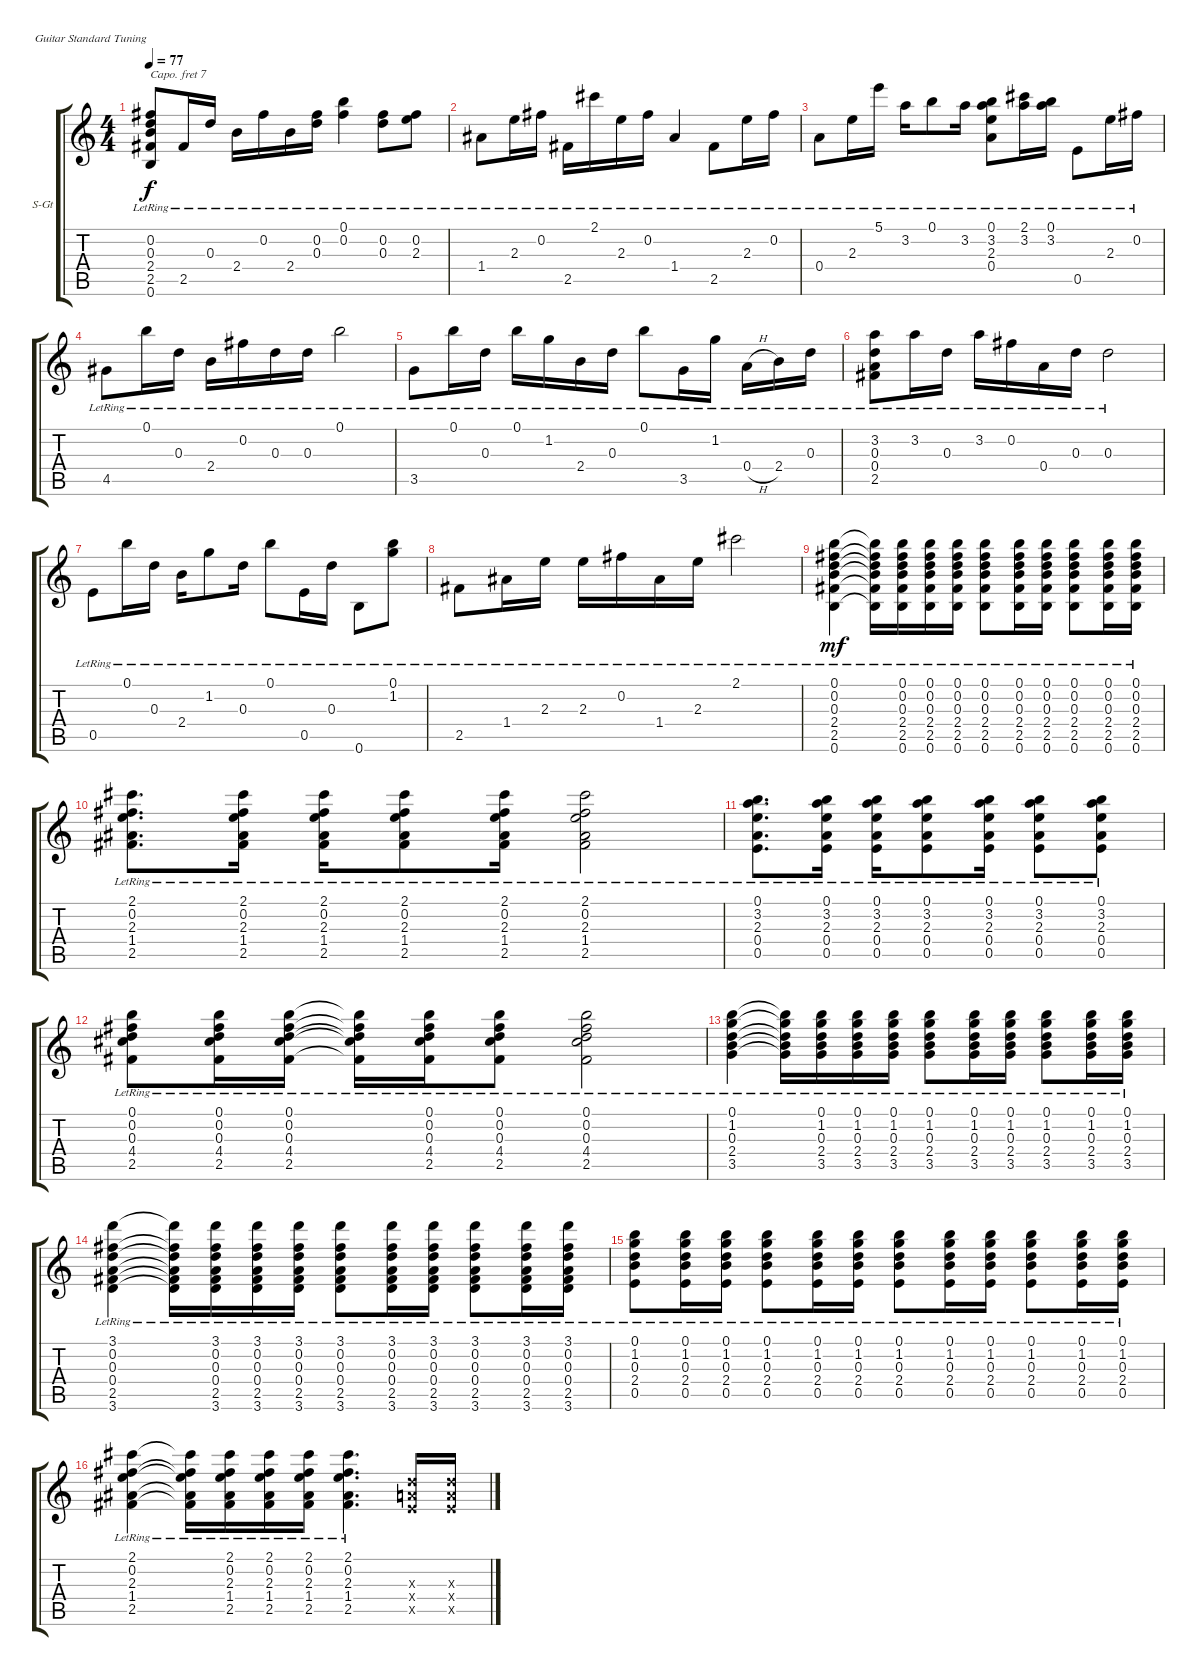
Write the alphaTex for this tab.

\defaultSystemsLayout 4
\bracketExtendMode groupsimilarinstruments
\firstSystemTrackNameOrientation horizontal
\otherSystemsTrackNameOrientation horizontal
\track ("Steel Guitar" "S-Gt") {instrument acousticguitarsteel}
\staff {score tabs}
\capo 7
\tuning (E4 B3 G3 D3 A2 E2)
\ts (4 4)
\tempo 77
\clef g2
\ks c
(0.6{lr} 2.5{lr} 2.4{lr} 0.3{lr} 0.2{lr}).8{dy f} 2.5{lr}.16 0.3{lr}.16 2.4{lr}.16 0.2{lr}.16 2.4{lr}.16 (0.3{lr} 0.2).16 (0.1{lr} 0.2).4 (0.3{lr} 0.2).8 (2.3{lr} 0.2{lr}).8 |
1.4{lr}.8 2.3{lr}.16 0.2{lr}.16 2.5{lr}.16 2.1{lr}.16 2.3{lr}.16 0.2{lr}.16 1.4{lr}.4 2.5{lr}.8 2.3{lr}.16 0.2{lr}.16 |
0.4{lr}.8 2.3{lr}.16 5.1{lr}.16 3.2{lr}.16 0.1{lr}.8 3.2{lr}.16 (0.4{lr} 2.3 3.2 0.1).8 (2.1{lr} 3.2{lr}).16 (3.2{lr} 0.1).16 0.5{lr}.8 2.3{lr}.16 0.2{lr}.16 |
4.5{lr}.8 0.1{lr}.16 0.3{lr}.16 2.4{lr}.16 0.2{lr}.16 0.3{lr}.16 0.3{lr}.16 0.1{lr}.2 |
3.5{lr}.8 0.1{lr}.16 0.3{lr}.16 0.1{lr}.16 1.2{lr}.16 2.4{lr}.16 0.3{lr}.16 0.1{lr}.8 3.5{lr}.16 1.2{lr}.16 0.4{h lr}.16 2.4{lr}.16 0.3{lr}.16 |
(0.4{lr} 2.5{lr} 0.3{lr} 3.2{lr}).8 3.2{lr}.16 0.3{lr}.16 3.2{lr}.16 0.2{lr}.16 0.4{lr}.16 0.3{lr}.16 0.3{lr}.2 |
0.5{lr}.8 0.1{lr}.16 0.3{lr}.16 2.4{lr}.16 1.2{lr}.8 0.3{lr}.16 0.1{lr}.8 0.5{lr}.16 0.3{lr}.16 0.6{lr}.8 (1.2{lr} 0.1{lr}).8 |
2.5{lr}.8 1.4{lr}.16 2.3{lr}.16 2.3{lr}.16 0.2{lr}.16 1.4{lr}.16 2.3{lr}.16 2.1{lr}.2 |
(0.6{lr} 2.5{lr} 2.4{lr} 0.3{lr} 0.2{lr} 0.1{lr}).4{dy mf} (0.1{lr t} 0.2{lr t} 0.3{lr t} 2.4{lr t} 2.5{lr t} 0.6{lr t}).16 (0.6{lr} 2.5{lr} 2.4{lr} 0.3{lr} 0.2{lr} 0.1{lr}).16 (0.6{lr} 2.5{lr} 2.4{lr} 0.3{lr} 0.2{lr} 0.1{lr}).16 (0.6{lr} 2.5{lr} 2.4{lr} 0.3{lr} 0.2{lr} 0.1{lr}).16 (0.6{lr} 2.5{lr} 2.4{lr} 0.3{lr} 0.2{lr} 0.1{lr}).8 (0.6{lr} 2.5{lr} 2.4{lr} 0.3{lr} 0.2{lr} 0.1{lr}).16 (0.6{lr} 2.5{lr} 2.4{lr} 0.3{lr} 0.2{lr} 0.1{lr}).16 (0.6{lr} 2.5{lr} 2.4{lr} 0.3{lr} 0.2{lr} 0.1{lr}).8 (0.6{lr} 2.5{lr} 2.4{lr} 0.3{lr} 0.2{lr} 0.1{lr}).16 (0.6{lr} 2.5{lr} 2.4{lr} 0.3{lr} 0.2{lr} 0.1{lr}).16 |
(2.5{lr} 1.4{lr} 2.3{lr} 0.2{lr} 2.1{lr}).8{d} (2.5{lr} 1.4{lr} 2.3{lr} 0.2{lr} 2.1{lr}).16 (2.5{lr} 1.4{lr} 2.3{lr} 0.2{lr} 2.1{lr}).16 (2.5{lr} 1.4{lr} 2.3{lr} 0.2{lr} 2.1{lr}).8 (2.5{lr} 1.4{lr} 2.3{lr} 0.2{lr} 2.1{lr}).16 (2.5{lr} 1.4{lr} 2.3{lr} 0.2{lr} 2.1{lr}).2 |
(0.5{lr} 0.4{lr} 2.3{lr} 3.2{lr} 0.1{lr}).8{d} (0.5{lr} 0.4{lr} 2.3{lr} 3.2{lr} 0.1{lr}).16 (0.5{lr} 0.4{lr} 2.3{lr} 3.2{lr} 0.1{lr}).16 (0.5{lr} 0.4{lr} 2.3{lr} 3.2{lr} 0.1{lr}).8 (0.5{lr} 0.4{lr} 2.3{lr} 3.2{lr} 0.1{lr}).16 (0.5{lr} 0.4{lr} 2.3{lr} 3.2{lr} 0.1{lr}).8 (0.5{lr} 0.4{lr} 2.3{lr} 3.2{lr} 0.1{lr}).8 |
(2.5{lr} 4.4{lr} 0.3{lr} 0.2{lr} 0.1{lr}).8 (2.5{lr} 4.4{lr} 0.3{lr} 0.2{lr} 0.1{lr}).16 (2.5{lr} 4.4{lr} 0.3{lr} 0.2{lr} 0.1{lr}).16 (2.5{lr t} 4.4{lr t} 0.3{lr t} 0.2{lr t} 0.1{lr t}).16 (2.5{lr} 4.4{lr} 0.3{lr} 0.2{lr} 0.1{lr}).16 (2.5{lr} 4.4{lr} 0.3{lr} 0.2{lr} 0.1{lr}).8 (2.5{lr} 4.4{lr} 0.3{lr} 0.2{lr} 0.1{lr}).2 |
(3.5{lr} 2.4{lr} 0.3{lr} 1.2{lr} 0.1{lr}).4 (0.1{lr t} 1.2{lr t} 0.3{lr t} 2.4{lr t} 3.5{lr t}).16 (3.5{lr} 2.4{lr} 0.3{lr} 1.2{lr} 0.1{lr}).16 (3.5{lr} 2.4{lr} 0.3{lr} 1.2{lr} 0.1{lr}).16 (3.5{lr} 2.4{lr} 0.3{lr} 1.2{lr} 0.1{lr}).16 (3.5{lr} 2.4{lr} 0.3{lr} 1.2{lr} 0.1{lr}).8 (3.5{lr} 2.4{lr} 0.3{lr} 1.2{lr} 0.1{lr}).16 (3.5{lr} 2.4{lr} 0.3{lr} 1.2{lr} 0.1{lr}).16 (3.5{lr} 2.4{lr} 0.3{lr} 1.2{lr} 0.1{lr}).8 (3.5{lr} 2.4{lr} 0.3{lr} 1.2{lr} 0.1{lr}).16 (3.5{lr} 2.4{lr} 0.3{lr} 1.2{lr} 0.1{lr}).16 |
(3.6{lr} 2.5{lr} 0.4{lr} 0.3{lr} 0.2{lr} 3.1{lr}).4 (3.6{lr t} 2.5{lr t} 0.4{lr t} 0.3{lr t} 0.2{lr t} 3.1{lr t}).16 (3.6{lr} 2.5{lr} 0.4{lr} 0.3{lr} 0.2{lr} 3.1{lr}).16 (3.6{lr} 2.5{lr} 0.4{lr} 0.3{lr} 0.2{lr} 3.1{lr}).16 (3.6{lr} 2.5{lr} 0.4{lr} 0.3{lr} 0.2{lr} 3.1{lr}).16 (3.6{lr} 2.5{lr} 0.4{lr} 0.3{lr} 0.2{lr} 3.1{lr}).8 (3.6{lr} 2.5{lr} 0.4{lr} 0.3{lr} 0.2{lr} 3.1{lr}).16 (3.6{lr} 2.5{lr} 0.4{lr} 0.3{lr} 0.2{lr} 3.1{lr}).16 (3.6{lr} 2.5{lr} 0.4{lr} 0.3{lr} 0.2{lr} 3.1{lr}).8 (3.6{lr} 2.5{lr} 0.4{lr} 0.3{lr} 0.2{lr} 3.1{lr}).16 (3.6{lr} 2.5{lr} 0.4{lr} 0.3{lr} 0.2{lr} 3.1{lr}).16 |
(0.5{lr} 2.4{lr} 0.3{lr} 1.2{lr} 0.1{lr}).8 (0.5{lr} 2.4{lr} 0.3{lr} 1.2{lr} 0.1{lr}).16 (0.5{lr} 2.4{lr} 0.3{lr} 1.2{lr} 0.1{lr}).16 (0.5{lr} 2.4{lr} 0.3{lr} 1.2{lr} 0.1{lr}).8 (0.5{lr} 2.4{lr} 0.3{lr} 1.2{lr} 0.1{lr}).16 (0.5{lr} 2.4{lr} 0.3{lr} 1.2{lr} 0.1{lr}).16 (0.5{lr} 2.4{lr} 0.3{lr} 1.2{lr} 0.1{lr}).8 (0.5{lr} 2.4{lr} 0.3{lr} 1.2{lr} 0.1{lr}).16 (0.5{lr} 2.4{lr} 0.3{lr} 1.2{lr} 0.1{lr}).16 (0.5{lr} 2.4{lr} 0.3{lr} 1.2{lr} 0.1{lr}).8 (0.5{lr} 2.4{lr} 0.3{lr} 1.2{lr} 0.1{lr}).16 (0.5{lr} 2.4{lr} 0.3{lr} 1.2{lr} 0.1{lr}).16 |
(2.5{lr} 1.4{lr} 2.3{lr} 0.2{lr} 2.1{lr}).4 (2.5{lr t} 1.4{lr t} 2.3{lr t} 0.2{lr t} 2.1{lr t}).16 (2.5{lr} 1.4{lr} 2.3{lr} 0.2{lr} 2.1{lr}).16 (2.5{lr} 1.4{lr} 2.3{lr} 0.2{lr} 2.1{lr}).16 (2.5{lr} 1.4{lr} 2.3{lr} 0.2{lr} 2.1{lr}).16 (2.5{lr} 1.4{lr} 2.3{lr} 0.2{lr} 2.1{lr}).4{d} (0.5{x} 0.3{x} 0.4{x}).16 (0.5{x} 0.4{x} 0.3{x}).16
